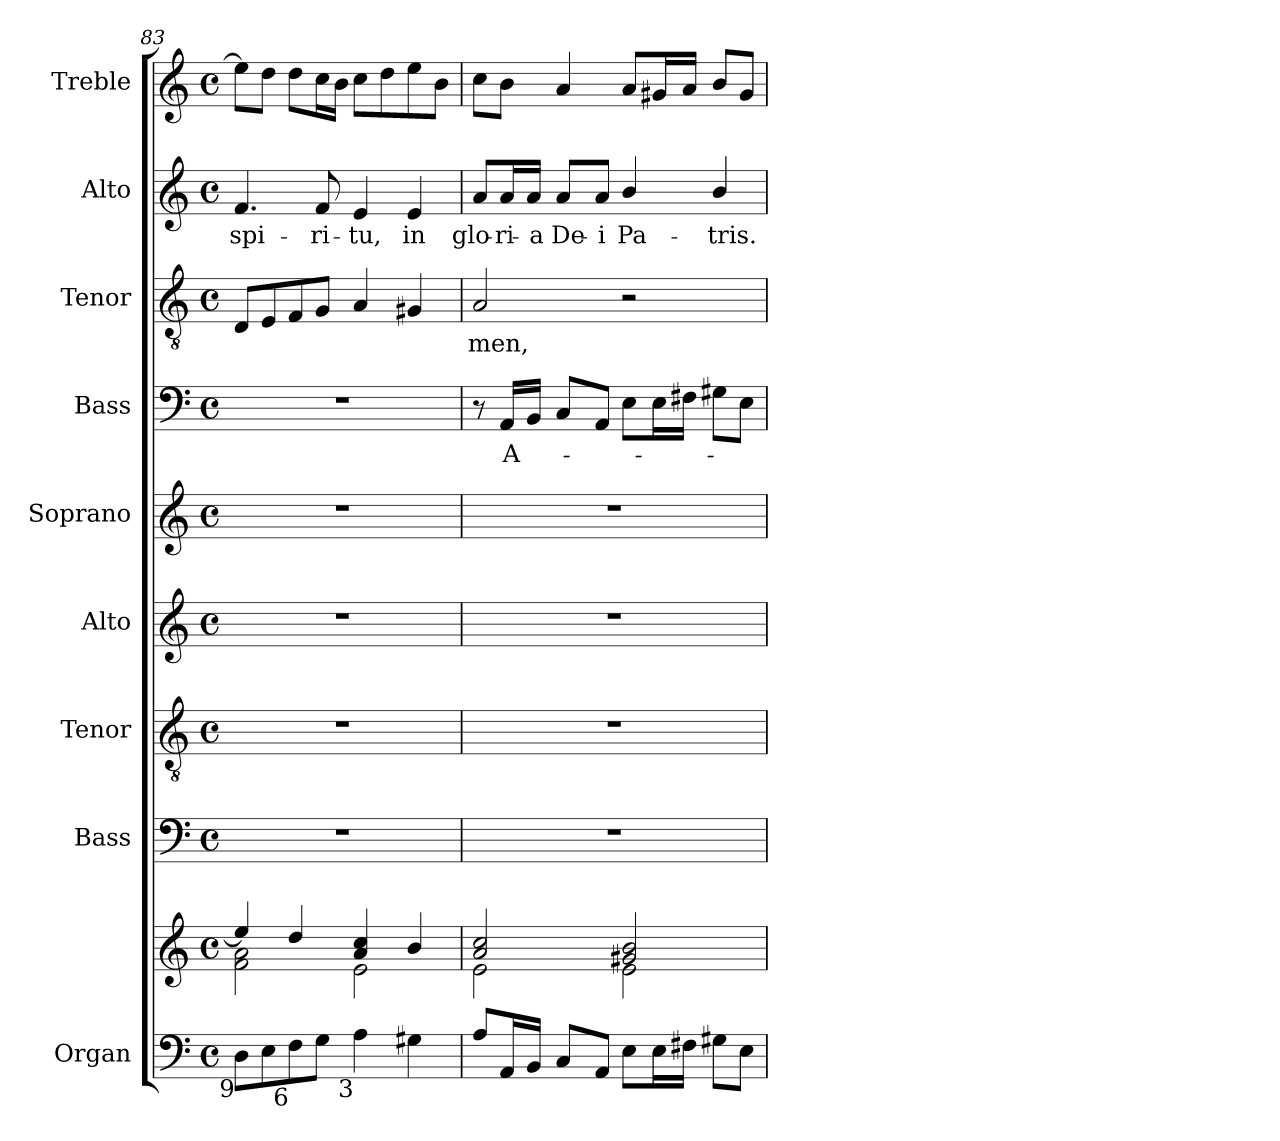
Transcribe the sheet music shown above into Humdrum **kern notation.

**kern	**kern	**kern	**kern	**kern	**kern	**kern	**text	**kern	**text	**kern	**text	**kern
*part9	*part9	*part8	*part7	*part6	*part5	*part4	*part4	*part3	*part3	*part2	*part2	*part1
*staff10	*staff9	*staff8	*staff7	*staff6	*staff5	*staff4	*staff4	*staff3	*staff3	*staff2	*staff2	*staff1
*I"Organ	*	*I"Bass	*I"Tenor	*I"Alto	*I"Soprano	*I"Bass	*	*I"Tenor	*	*I"Alto	*	*I"Treble
*I'Org.	*	*I'B.	*I'T.	*I'A.	*I'S.	*I'B.	*	*I'T.	*	*I'A.	*	*I'Tr.
*clefF4	*clefG2	*clefF4	*clefGv2	*clefG2	*clefG2	*clefF4	*	*clefGv2	*	*clefG2	*	*clefG2
*	*	*	*ITrd7c12	*	*	*	*	*ITrd7c12	*	*	*	*
*k[]	*k[]	*k[]	*k[]	*k[]	*k[]	*k[]	*	*k[]	*	*k[]	*	*k[]
*C:	*C:	*C:	*C:	*C:	*C:	*C:	*	*C:	*	*C:	*	*C:
*M4/4	*M4/4	*M4/4	*M4/4	*M4/4	*M4/4	*M4/4	*	*M4/4	*	*M4/4	*	*M4/4
*met(c)	*met(c)	*met(c)	*met(c)	*met(c)	*met(c)	*met(c)	*	*met(c)	*	*met(c)	*	*met(c)
=83	=83	=83	=83	=83	=83	=83	=83	=83	=83	=83	=83	=83
*	*^	*	*	*	*	*	*	*	*	*	*	*
!LO:TX:b:rj:t=9	!	!	!	!	!	!	!	!	!	!	!	!	!
!	!	!	!	!	!	!	!	!	!	!	!	!LO:LY:b:color=#000000	!
8Di\L	4eei/]	2fi\ 2ai	1r	1r	1r	1r	1r	.	8DDi/L	.	4.fi/	spi-	8eei\L]
8Ei\	.	.	.	.	.	.	.	.	8EEi/	.	.	.	8ddi\J
!LO:TX:b:rj:t=6	!	!	!	!	!	!	!	!	!	!	!	!	!
8Fi\	4ddi/	.	.	.	.	.	.	.	8FFi/	.	.	.	8ddi\L
!	!	!	!	!	!	!	!	!	!	!	!	!LO:LY:b:color=#000000	!
8Gi\J	.	.	.	.	.	.	.	.	8GGi/J	.	8fi/	-ri-	16cci\L
.	.	.	.	.	.	.	.	.	.	.	.	.	16bi\JJ
!LO:TX:b:rj:t=3	!	!	!	!	!	!	!	!	!	!	!	!	!
!	!	!	!	!	!	!	!	!	!	!	!	!LO:LY:b:color=#000000	!
4Ai\	4ai/ 4cci	2ei\	.	.	.	.	.	.	4AAi/	.	4ei/	-tu,	8cci\L
.	.	.	.	.	.	.	.	.	.	.	.	.	8ddi\
!	!	!	!	!	!	!	!	!	!	!	!	!LO:LY:b:color=#000000	!
4G#Xi\	4bi/	.	.	.	.	.	.	.	4GG#Xi/	.	4ei/	in	8eei\
.	.	.	.	.	.	.	.	.	.	.	.	.	8bi\J
!!LO:PB:g=z
=84	=84	=84	=84	=84	=84	=84	=84	=84	=84	=84	=84	=84	=84
!	!	!	!	!	!	!	!	!	!	!LO:LY:b:color=#000000	!	!	!
!	!	!	!	!	!	!	!	!	!	!	!	!LO:LY:b:color=#000000	!
8Ai/L	2ai/ 2cci	2ei\	1r	1r	1r	1r	8r	.	2AAi/	-men,	8ai/L	glo-	8cci\L
!	!	!	!	!	!	!	!	!LO:LY:b:color=#000000	!	!	!	!	!
!	!	!	!	!	!	!	!	!	!	!	!	!LO:LY:b:color=#000000	!
16AAi/L	.	.	.	.	.	.	16AAi/LL	A-	.	.	16ai/L	-ri-	8bi\J
!	!	!	!	!	!	!	!	!	!	!	!	!LO:LY:b:color=#000000	!
16BBi/JJ	.	.	.	.	.	.	16BBi/JJ	.	.	.	16ai/JJ	-a	.
!	!	!	!	!	!	!	!	!	!	!	!	!LO:LY:b:color=#000000	!
8Ci/L	.	.	.	.	.	.	8Ci/L	.	.	.	8ai/L	De-	4ai/
!	!	!	!	!	!	!	!	!	!	!	!	!LO:LY:b:color=#000000	!
8AAi/J	.	.	.	.	.	.	8AAi/J	.	.	.	8ai/J	-i	.
!	!	!	!	!	!	!	!	!	!	!	!	!LO:LY:b:color=#000000	!
8Ei\L	2g#Xi/ 2bi	2ei\	.	.	.	.	8Ei\L	.	2r	.	4bi/	Pa-	8ai/L
16Ei\L	.	.	.	.	.	.	16Ei\L	.	.	.	.	.	16g#Xi/L
16F#Xi\JJ	.	.	.	.	.	.	16F#Xi\JJ	.	.	.	.	.	16ai/JJ
!	!	!	!	!	!	!	!	!	!	!	!	!LO:LY:b:color=#000000	!
8G#Xi\L	.	.	.	.	.	.	8G#Xi\L	.	.	.	4bi/	-tris.	8bi/L
8Ei\J	.	.	.	.	.	.	8Ei\J	.	.	.	.	.	8g#i/J
*	*v	*v	*	*	*	*	*	*	*	*	*	*	*
=	=	=	=	=	=	=	=	=	=	=	=	=
*-	*-	*-	*-	*-	*-	*-	*-	*-	*-	*-	*-	*-
